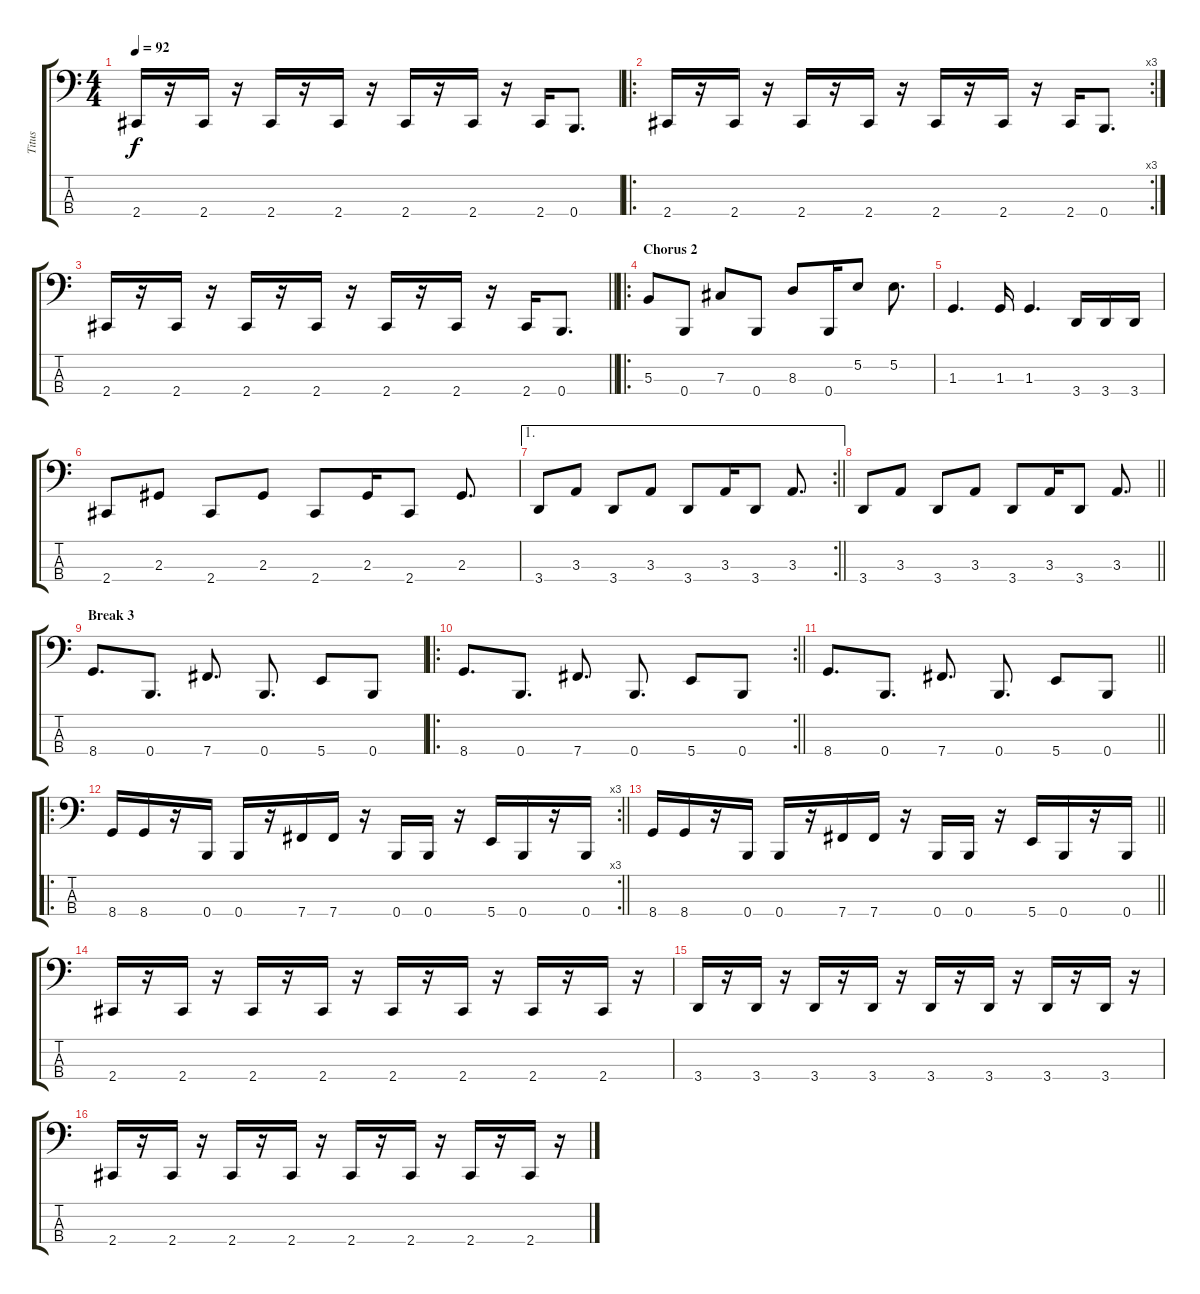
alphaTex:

\track ("Titus" "Titus") {instrument electricbassfinger}
\staff {score tabs}
\tuning (E2 B1 Gb1 B0) {hide}
\ts (4 4)
\tempo 92
\clef f4
\ks c
2.4.16{dy f} r.16 2.4.16 r.16 2.4.16 r.16 2.4.16 r.16 2.4.16 r.16 2.4.16 r.16 2.4.16 0.4.8{d} |
\ro
\rc 3
2.4.16 r.16 2.4.16 r.16 2.4.16 r.16 2.4.16 r.16 2.4.16 r.16 2.4.16 r.16 2.4.16 0.4.8{d} |
\barLineRight lightlight
2.4.16 r.16 2.4.16 r.16 2.4.16 r.16 2.4.16 r.16 2.4.16 r.16 2.4.16 r.16 2.4.16 0.4.8{d} |
\ro
\section ("" "Chorus 2")
5.3.8 0.4.8 7.3.8 0.4.8 8.3.8 0.4.16 5.2.8 5.2.8{d} |
1.3.4{d} 1.3.16 1.3.4{d} 3.4.16 3.4.16 3.4.16 |
2.4.8 2.3.8 2.4.8 2.3.8 2.4.8 2.3.16 2.4.8 2.3.8{d} |
\ae 1
\rc 2
\barLineRight lightlight
3.4.8 3.3.8 3.4.8 3.3.8 3.4.8 3.3.16 3.4.8 3.3.8{d} |
\barLineRight lightlight
3.4.8 3.3.8 3.4.8 3.3.8 3.4.8 3.3.16 3.4.8 3.3.8{d} |
\section ("" "Break 3")
8.4.8{d} 0.4.8{d} 7.4.8{d} 0.4.8{d} 5.4.8 0.4.8 |
\ro
\rc 2
\barLineRight lightlight
8.4.8{d} 0.4.8{d} 7.4.8{d} 0.4.8{d} 5.4.8 0.4.8 |
\barLineRight lightlight
8.4.8{d} 0.4.8{d} 7.4.8{d} 0.4.8{d} 5.4.8 0.4.8 |
\ro
\rc 3
\barLineRight lightlight
8.4.16 8.4.16 r.16 0.4.16 0.4.16 r.16 7.4.16 7.4.16 r.16 0.4.16 0.4.16 r.16 5.4.16 0.4.16 r.16 0.4.16 |
\barLineRight lightlight
8.4.16 8.4.16 r.16 0.4.16 0.4.16 r.16 7.4.16 7.4.16 r.16 0.4.16 0.4.16 r.16 5.4.16 0.4.16 r.16 0.4.16 |
2.4.16 r.16 2.4.16 r.16 2.4.16 r.16 2.4.16 r.16 2.4.16 r.16 2.4.16 r.16 2.4.16 r.16 2.4.16 r.16 |
3.4.16 r.16 3.4.16 r.16 3.4.16 r.16 3.4.16 r.16 3.4.16 r.16 3.4.16 r.16 3.4.16 r.16 3.4.16 r.16 |
2.4.16 r.16 2.4.16 r.16 2.4.16 r.16 2.4.16 r.16 2.4.16 r.16 2.4.16 r.16 2.4.16 r.16 2.4.16 r.16
